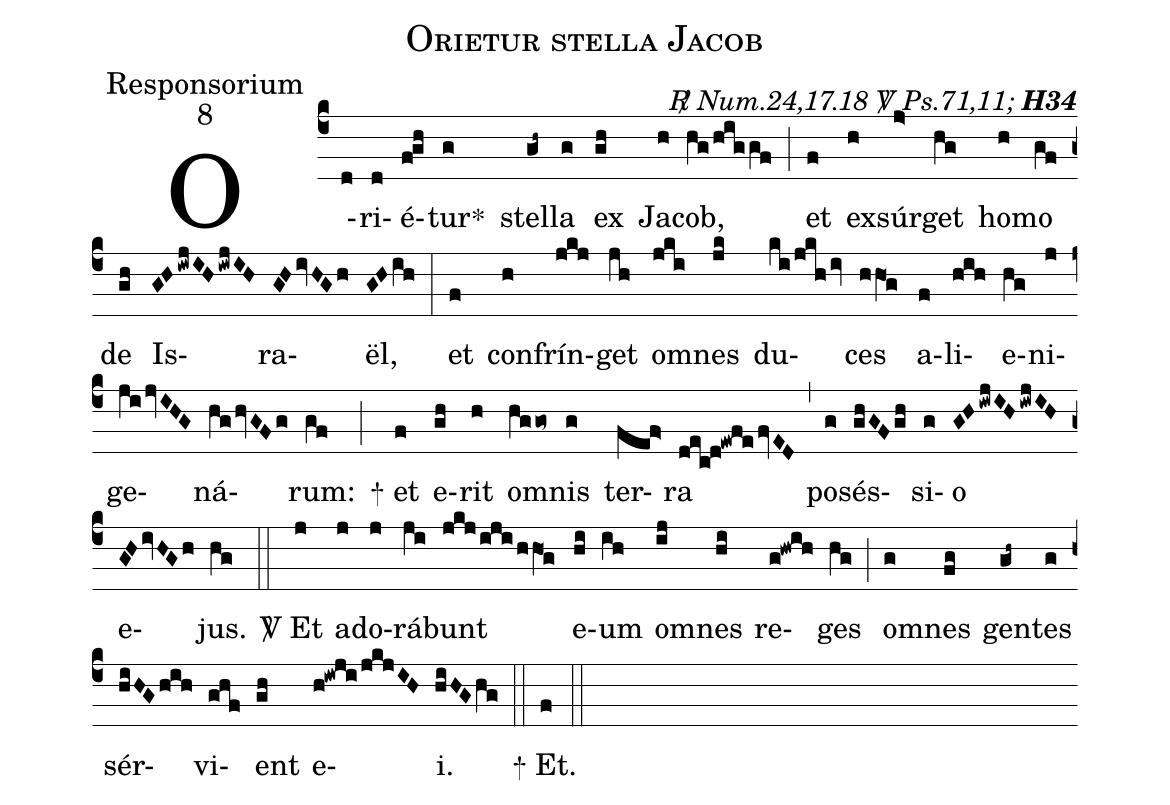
name:Orietur stella Jacob;
office-part:Responsorium;
mode:8;
commentary:{\itshape\mdseries \Rbar\  Num.24,17.18 \Vbar\  Ps.71,11;\/} {\bfseries H34};
%%
(c4) O(d)ri(d)é(fgh)tur<sp>*</sp>(g) stel(gh~)la(g) ex(gh) Ja(h)cob,(hg/higgf) (;)
et(f) ex(h)súr(j>)get(hg) ho(h)mo(gf) de(gh) Is(GHiwjIHiwjIH)ra(GHivHGh)ël,(GHih) (:)
et(f) con(h)frín(jkj)get(jh) o(jki)mnes(jk) du(ki/jkhiv)ces(hhO1g) a(f)li(hih)e(hg)ni(j)ge(jijvIHG)ná(hghvGFg)rum:(gf) (;)
<sp>+</sp> et(f) e(gh)rit(h) o(hggo~)mnis(g) ter(fef>)ra(dec!d!ewfefvED) (,)
po(g)sés(ghGFgh)si(g)o(GHiwjIHiwjIH) e(GHivHGh)jus.(hg) (::)
<sp>V/</sp> Et(j) ad(j)o(j)rá(ji)bunt(jkj/iji/hhO1g) e(hi)um(ih) o(ij)mnes(hi) re(g!hwih)ges(hg) (;)
o(g)mnes(fg) gen(gh~)tes(g) sér(hiHGhih)vi(ghf)ent(gh) e(h!iwji/jkjIH)i.(hiHGhg) (::)
<sp>+</sp> Et.(f) (::)
